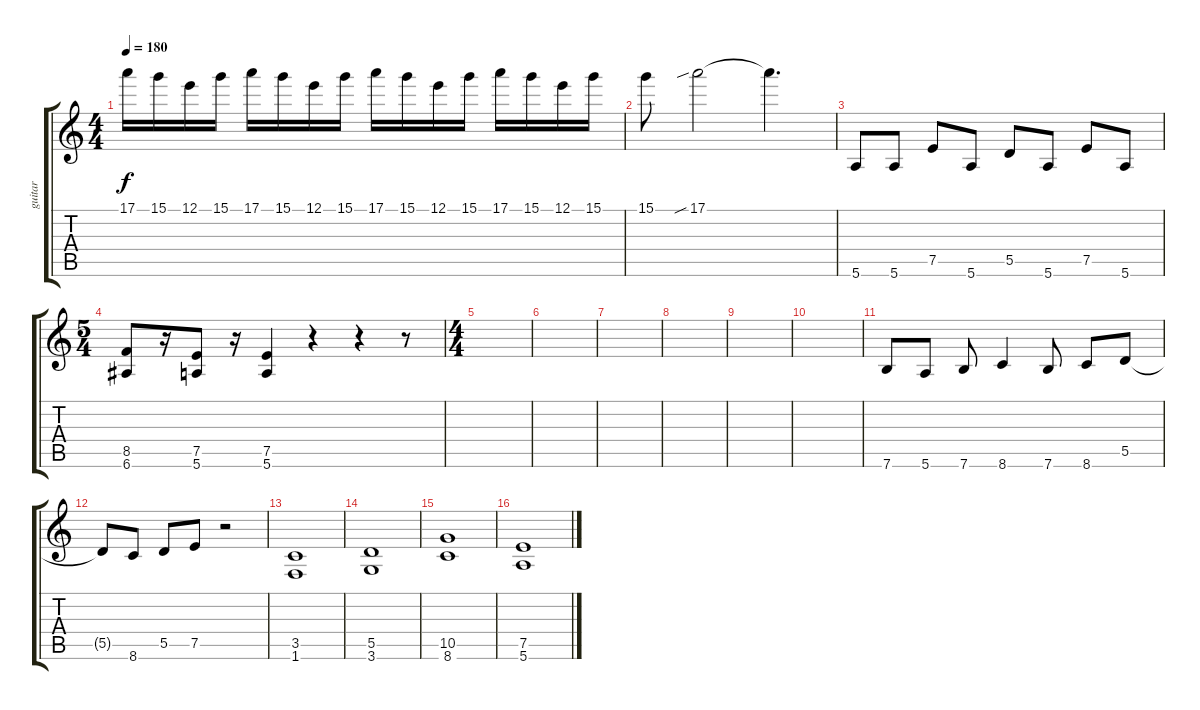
\track ("guitar" "guitar") {instrument distortionguitar}
\staff {score tabs}
\tuning (E4 B3 G3 D3 A2 E2) {hide}
\ts (4 4)
\tempo 180
\clef g2
\ks c
17.1.16{dy f} 15.1.16 12.1.16 15.1.16 17.1.16 15.1.16 12.1.16 15.1.16 17.1.16 15.1.16 12.1.16 15.1.16 17.1.16 15.1.16 12.1.16 15.1.16 |
15.1.8 17.1{sib}.2 17.1{t}.4{d} |
5.6.8 5.6.8 7.5.8 5.6.8 5.5.8 5.6.8 7.5.8 5.6.8 |
\ts (5 4)
(8.5 6.6).8 r.16 (7.5 5.6).8 r.16 (7.5 5.6).4 r.4 r.4 r.8 |
\ts (4 4)
|
|
|
|
|
|
7.6.8 5.6.8 7.6.8 8.6.4 7.6.8 8.6.8 5.5.8 |
5.5{t}.8 8.6.8 5.5.8 7.5.8 r.2 |
(3.5 1.6).1 |
(5.5 3.6).1 |
(10.5 8.6).1 |
(7.5 5.6).1
